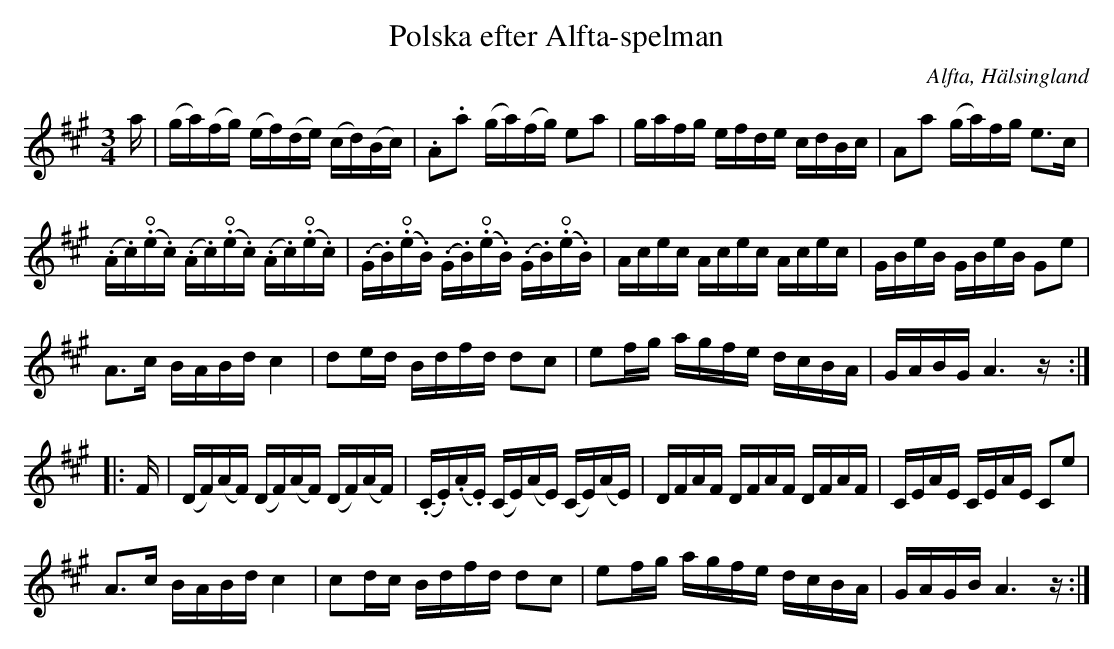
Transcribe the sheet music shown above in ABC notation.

X:1
T: Polska efter Alfta-spelman
O: Alfta, Hälsingland
M: 3/4
L: 1/16
U: O=open
K: A
a | (ga)(fg) (ef)(de) (cd)(Bc) | .A2.a2 (ga)(fg) e2a2 | gafg efde cdBc | A2a2 (ga)fg e2>c2 |
(.A.c)(O.e.c) (.A.c)(O.e.c) (.A.c)(O.e.c) | (.G.B)(O.e.B) (.G.B)(O.e.B) (.G.B)(O.e.B) | Acec Acec Acec | GBeB GBeB G2e2 |
A2>c2 BABd c4 | d2ed Bdfd d2c2 | e2fg agfe dcBA | GABG A6 z::
F | (DF)(AF) (DF)(AF) (DF)(AF) | (.C.E)(.A.E) (CE)(AE) (CE)(AE) | DFAF DFAF DFAF | CEAE CEAE C2e2 |
A2>c2 BABd c4 | c2dc Bdfd d2c2 | e2fg agfe dcBA | GAGB A6z :|
